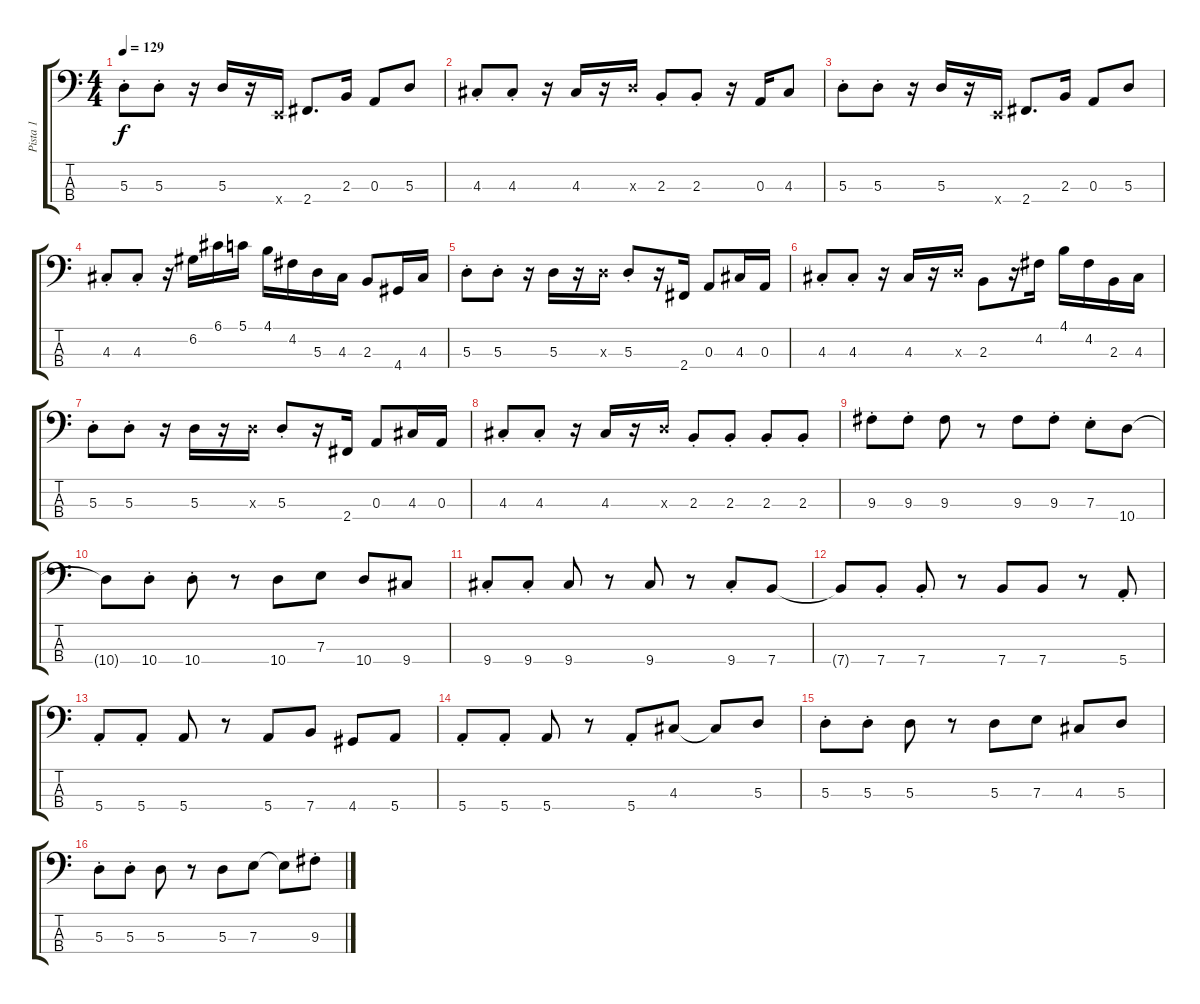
\track ("Pista 1" "Pista 1") {instrument electricbassfinger}
\staff {score tabs}
\tuning (G2 D2 A1 E1) {hide}
\ts (4 4)
\tempo 129
\clef f4
\ks c
5.3{st}.8{dy f} 5.3{st}.8 r.16 5.3.16 r.16 0.4{x}.16 2.4.8{d} 2.3.16 0.3.8 5.3.8 |
4.3{st}.8 4.3{st}.8 r.16 4.3.16 r.16 5.3{x}.16 2.3{st}.8 2.3{st}.8 r.16 0.3.16 4.3.8 |
5.3{st}.8 5.3{st}.8 r.16 5.3.16 r.16 0.4{x}.16 2.4.8{d} 2.3.16 0.3.8 5.3.8 |
4.3{st}.8 4.3{st}.8 r.16 6.2.16 6.1.16 5.1.16 4.1.16 4.2.16 5.3.16 4.3.16 2.3.8 4.4.16 4.3.16 |
5.3{st}.8 5.3{st}.8 r.16 5.3.16 r.16 5.3{x}.16 5.3{st}.8 r.16 2.4.16 0.3.8 4.3.16 0.3.16 |
4.3{st}.8 4.3{st}.8 r.16 4.3.16 r.16 5.3{x}.16 2.3.8 r.16 4.2.16 4.1.16 4.2.16 2.3.16 4.3.16 |
5.3{st}.8 5.3{st}.8 r.16 5.3.16 r.16 5.3{x}.16 5.3{st}.8 r.16 2.4.16 0.3.8 4.3.16 0.3.16 |
4.3{st}.8 4.3{st}.8 r.16 4.3.16 r.16 5.3{x}.16 2.3{st}.8 2.3{st}.8 2.3{st}.8 2.3{st}.8 |
9.3{st}.8 9.3{st}.8 9.3.8 r.8 9.3.8 9.3{st}.8 7.3{st}.8 10.4.8 |
10.4{t}.8 10.4{st}.8 10.4{st}.8 r.8 10.4.8 7.3.8 10.4.8 9.4.8 |
9.4{st}.8 9.4{st}.8 9.4.8 r.8 9.4.8 r.8 9.4{st}.8 7.4.8 |
7.4{t}.8 7.4{st}.8 7.4{st}.8 r.8 7.4.8 7.4.8 r.8 5.4{st}.8 |
5.4{st}.8 5.4{st}.8 5.4.8 r.8 5.4.8 7.4.8 4.4.8 5.4.8 |
5.4{st}.8 5.4{st}.8 5.4.8 r.8 5.4{st}.8 4.3.8 4.3{t}.8 5.3.8 |
5.3{st}.8 5.3{st}.8 5.3.8 r.8 5.3.8 7.3.8 4.3.8 5.3.8 |
5.3{st}.8 5.3{st}.8 5.3.8 r.8 5.3.8 7.3.8 7.3{t}.8 9.3{st}.8
